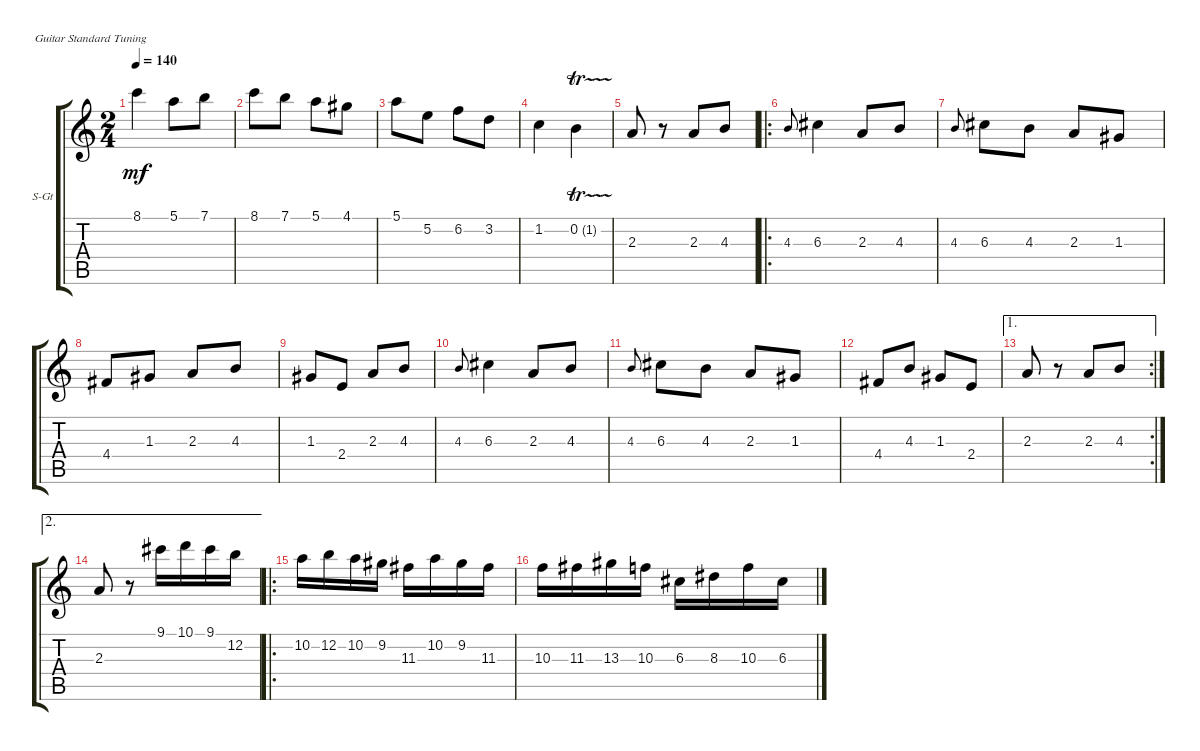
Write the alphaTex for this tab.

\defaultSystemsLayout 4
\bracketExtendMode groupsimilarinstruments
\firstSystemTrackNameOrientation horizontal
\otherSystemsTrackNameOrientation horizontal
\track ("Guitar 1" "S-Gt") {instrument acousticguitarsteel}
\staff {score tabs}
\tuning (E4 B3 G3 D3 A2 E2)
\ts (2 4)
\tempo 140
\clef g2
\ks c
8.1.4{dy mf} 5.1.8 7.1.8 |
8.1.8 7.1.8 5.1.8 4.1.8 |
5.1.8 5.2.8 6.2.8 3.2.8 |
1.2.4 0.2{tr (1 16)}.4 |
2.3.8 r.8 2.3.8 4.3.8 |
\ro
4.3.8{gr onbeat} 6.3.4 2.3.8 4.3.8 |
4.3.8{gr onbeat} 6.3.8 4.3.8 2.3.8 1.3.8 |
4.4.8 1.3.8 2.3.8 4.3.8 |
1.3.8 2.4.8 2.3.8 4.3.8 |
4.3.8{gr onbeat} 6.3.4 2.3.8 4.3.8 |
4.3.8{gr onbeat} 6.3.8 4.3.8 2.3.8 1.3.8 |
4.4.8 4.3.8 1.3.8 2.4.8 |
\ae 1
\rc 2
2.3.8 r.8 2.3.8 4.3.8 |
\ae 2
2.3.8 r.8 9.1.16 10.1.16 9.1.16 12.2.16 |
\ro
10.2.16 12.2.16 10.2.16 9.2.16 11.3.16 10.2.16 9.2.16 11.3.16 |
10.3.16 11.3.16 13.3.16 10.3.16 6.3.16 8.3.16 10.3.16 6.3.16
